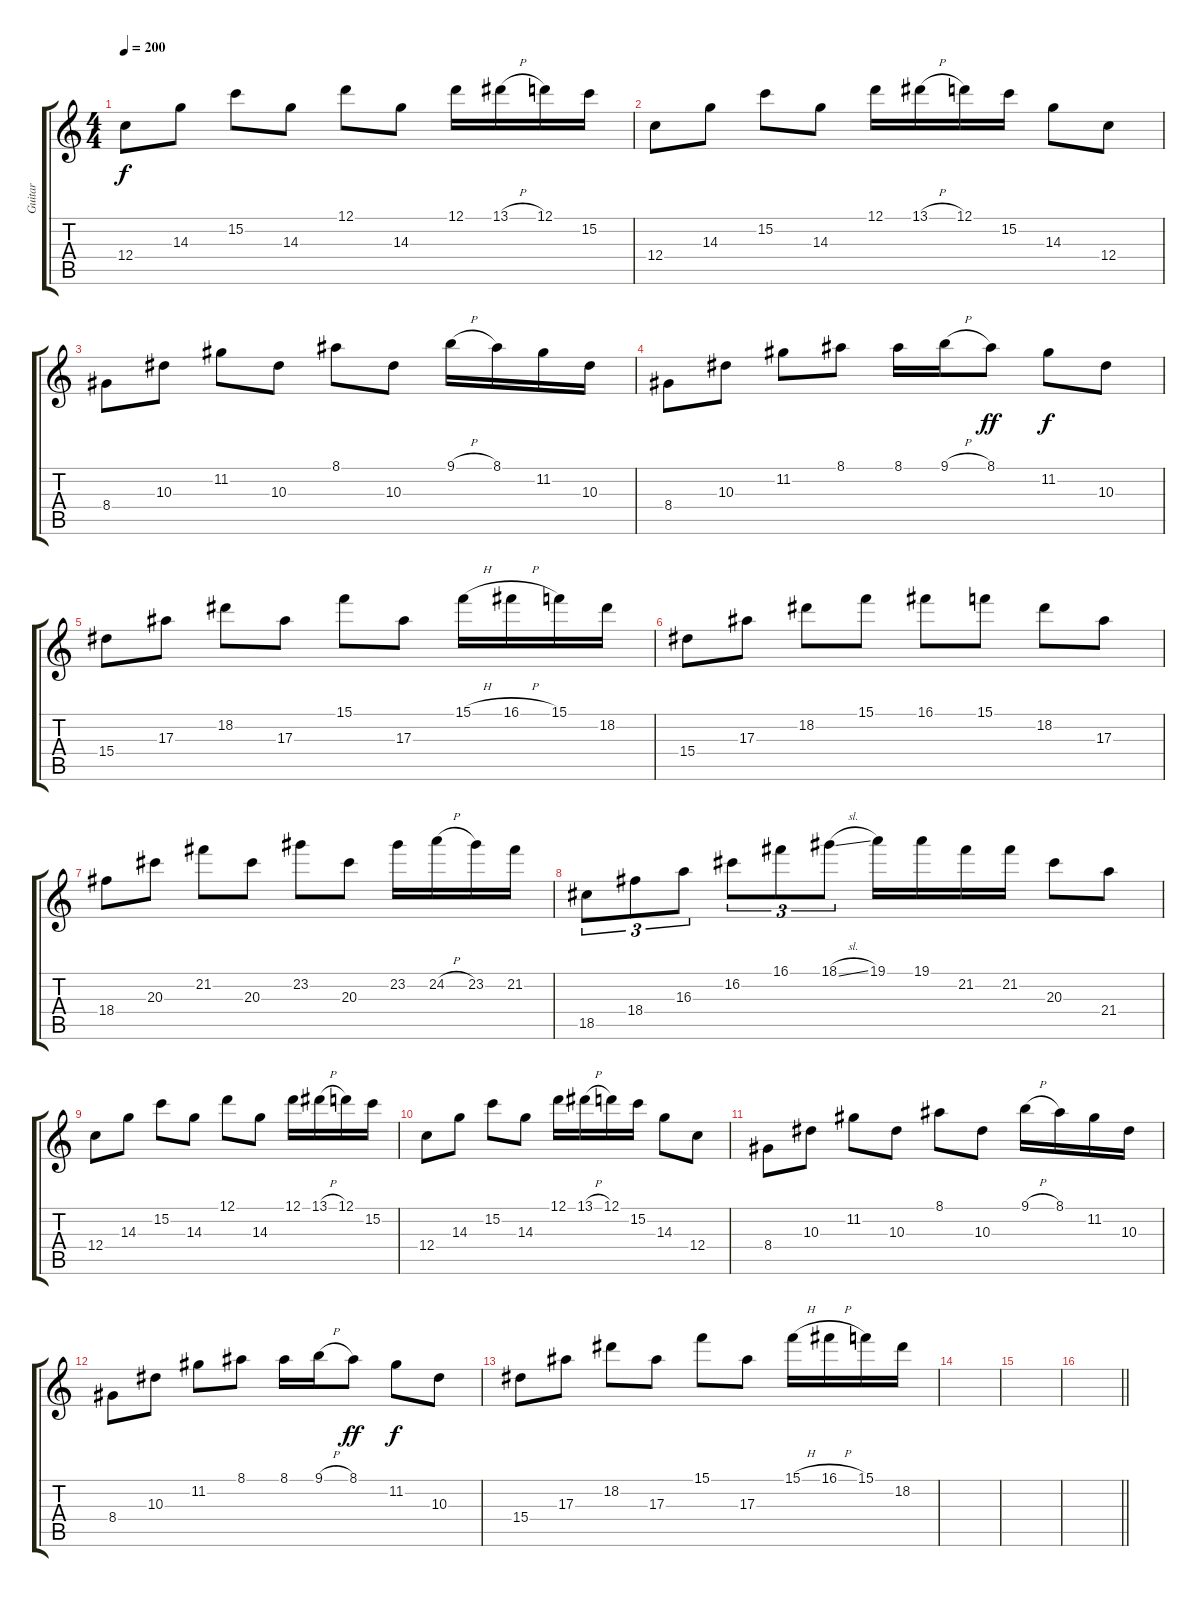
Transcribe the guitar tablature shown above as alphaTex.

\track ("Guitar" "Guitar") {instrument distortionguitar}
\staff {score tabs}
\tuning (D4 A3 F3 C3 G2 C2) {hide}
\ts (4 4)
\tempo 200
\clef g2
\ks c
12.4.8{dy f instrument distortionguitar} 14.3.8 15.2.8 14.3.8 12.1.8 14.3.8 12.1.16 13.1{h}.16 12.1.16 15.2.16 |
12.4.8 14.3.8 15.2.8 14.3.8 12.1.16 13.1{h}.16 12.1.16 15.2.16 14.3.8 12.4.8 |
8.4.8 10.3.8 11.2.8 10.3.8 8.1.8 10.3.8 9.1{h}.16 8.1.16 11.2.16 10.3.16 |
8.4.8 10.3.8 11.2.8 8.1.8 8.1.16 9.1{h}.16 8.1.8{dy ff} 11.2.8{dy f} 10.3.8 |
15.4.8 17.3.8 18.2.8 17.3.8 15.1.8 17.3.8 15.1{h}.16 16.1{h}.16 15.1.16 18.2.16 |
15.4.8 17.3.8 18.2.8 15.1.8 16.1.8 15.1.8 18.2.8 17.3.8 |
18.4.8 20.3.8 21.2.8 20.3.8 23.2.8 20.3.8 23.2.16 24.2{h}.16 23.2.16 21.2.16 |
18.5.8{tu (3 2)} 18.4.8{tu (3 2)} 16.3.8{tu (3 2)} 16.2.8{tu (3 2)} 16.1.8{tu (3 2)} 18.1{sl}.8{tu (3 2)} 19.1.16 19.1.16 21.2.16 21.2.16 20.3.8 21.4.8 |
12.4.8 14.3.8 15.2.8 14.3.8 12.1.8 14.3.8 12.1.16 13.1{h}.16 12.1.16 15.2.16 |
12.4.8 14.3.8 15.2.8 14.3.8 12.1.16 13.1{h}.16 12.1.16 15.2.16 14.3.8 12.4.8 |
8.4.8 10.3.8 11.2.8 10.3.8 8.1.8 10.3.8 9.1{h}.16 8.1.16 11.2.16 10.3.16 |
8.4.8 10.3.8 11.2.8 8.1.8 8.1.16 9.1{h}.16 8.1.8{dy ff} 11.2.8{dy f} 10.3.8 |
15.4.8 17.3.8 18.2.8 17.3.8 15.1.8 17.3.8 15.1{h}.16 16.1{h}.16 15.1.16 18.2.16 |
|
|
\barLineRight lightlight
